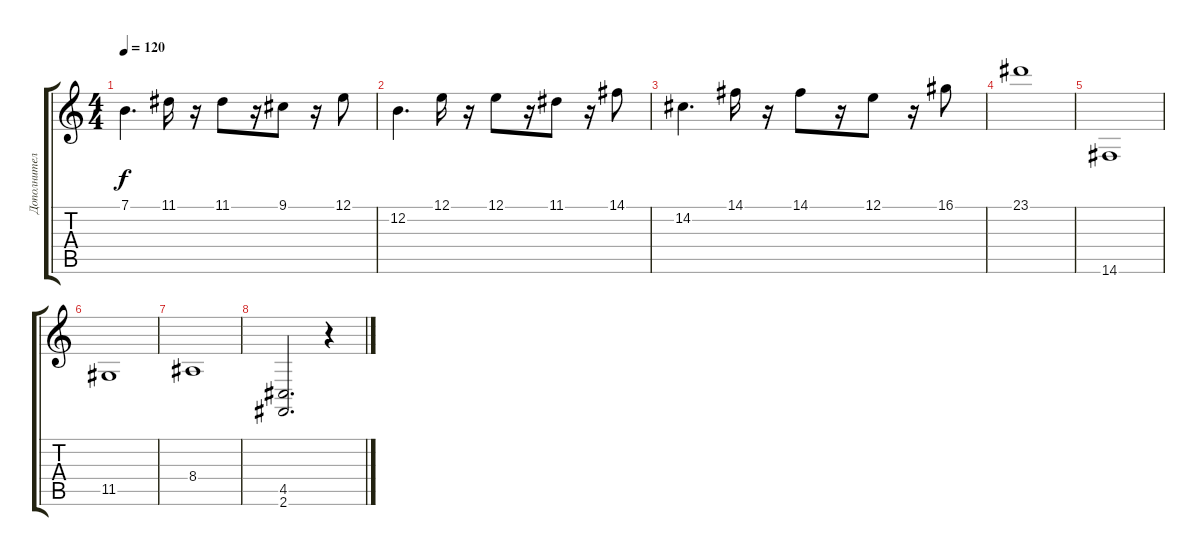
\track ("Дополнительный инструмент (ситор)" "Дополнител") {instrument sitar}
\staff {score tabs}
\tuning (E4 B3 G3 D3 A2 E2) {hide}
\ts (4 4)
\tempo 120
\clef g2
\ks c
7.1.4{d dy f} 11.1.16 r.16 11.1.8 r.16 9.1.8 r.16 12.1.8 |
12.2.4{d} 12.1.16 r.16 12.1.8 r.16 11.1.8 r.16 14.1.8 |
14.2.4{d} 14.1.16 r.16 14.1.8 r.16 12.1.8 r.16 16.1.8 |
23.1.1 |
14.6.1 |
11.5.1 |
8.4.1 |
(4.5 2.6).2{d} r.4
